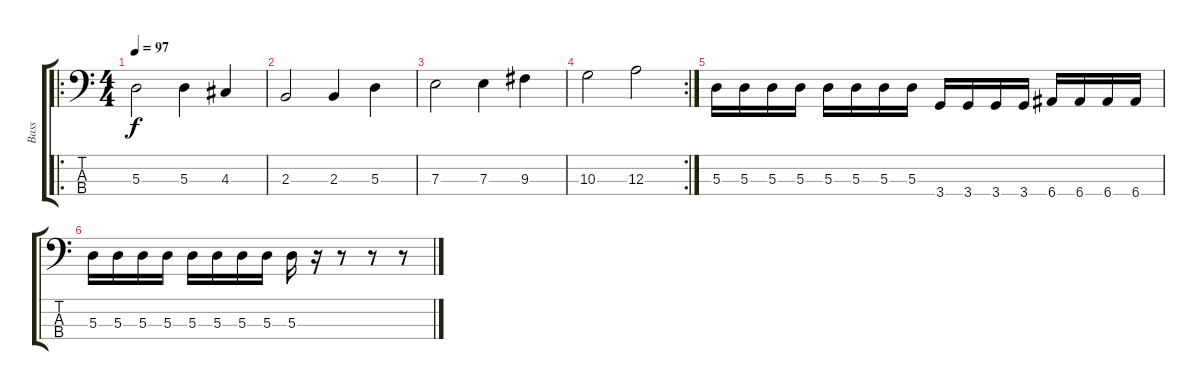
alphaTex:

\track ("Bass" "Bass") {instrument electricbassfinger}
\staff {score tabs}
\tuning (G2 D2 A1 E1) {hide}
\ro
\ts (4 4)
\tempo 97
\clef f4
\ks c
5.3.2{dy f} 5.3.4 4.3.4 |
2.3.2 2.3.4 5.3.4 |
7.3.2 7.3.4 9.3.4 |
\rc 2
10.3.2 12.3.2 |
5.3.16 5.3.16 5.3.16 5.3.16 5.3.16 5.3.16 5.3.16 5.3.16 3.4.16 3.4.16 3.4.16 3.4.16 6.4.16 6.4.16 6.4.16 6.4.16 |
5.3.16 5.3.16 5.3.16 5.3.16 5.3.16 5.3.16 5.3.16 5.3.16 5.3.16 r.16 r.8 r.8 r.8
